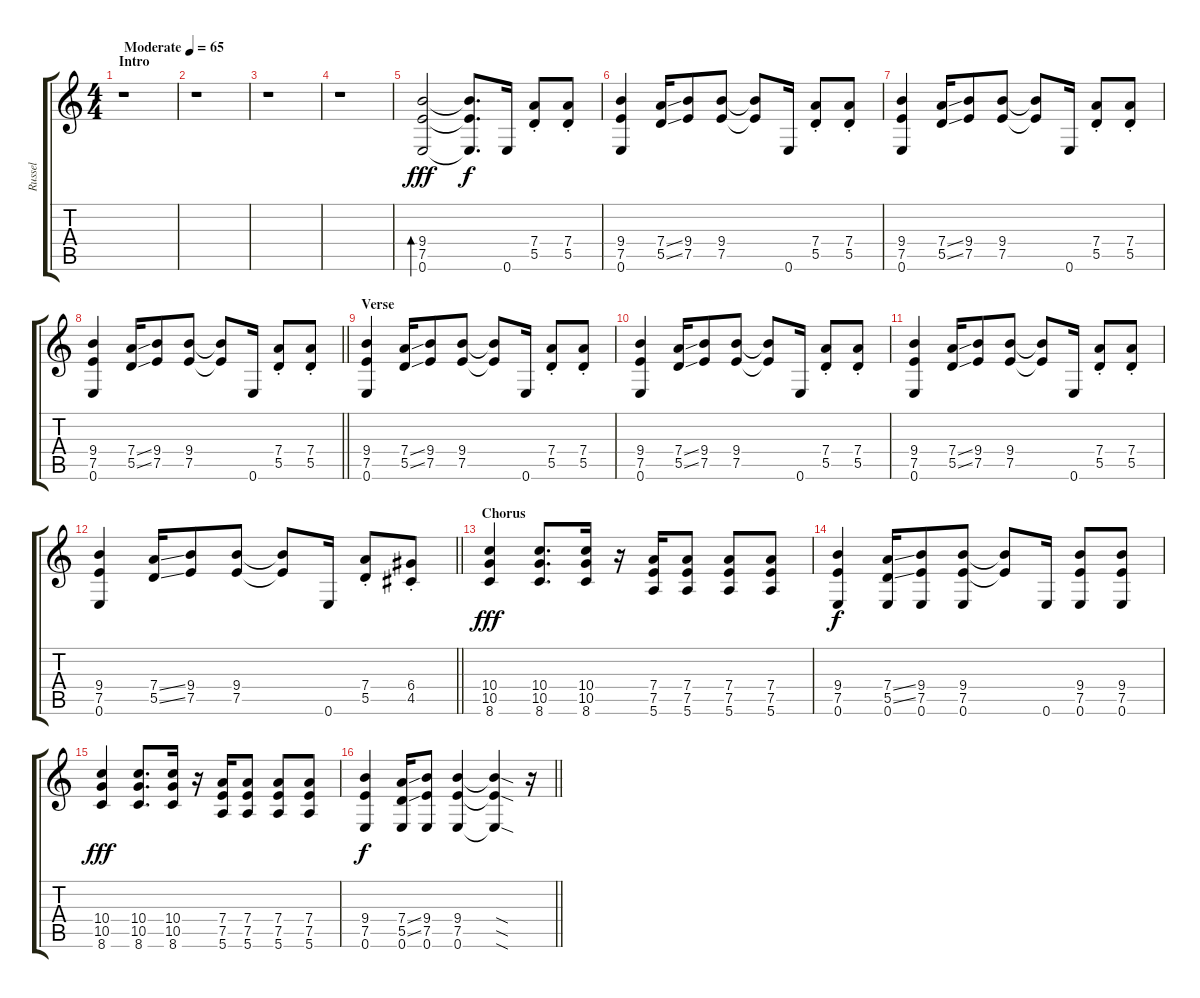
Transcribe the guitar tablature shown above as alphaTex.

\track ("Russel" "Russel") {instrument overdrivenguitar}
\staff {score tabs}
\tuning (E4 B3 G3 D3 A2 E2) {hide}
\ts (4 4)
\section ("" "Intro")
\tempo (65 "Moderate")
\clef g2
\ks c
r.1{dy fff instrument overdrivenguitar} |
r.1 |
r.1 |
r.1 |
(9.4 7.5 0.6).2{bd 480} (9.4{t} 7.5{t} 0.6{t}).8{d dy f} 0.6.16 (7.4{st} 5.5{st}).8 (7.4{st} 5.5{st}).8 |
(9.4 7.5 0.6).4 (7.4{ss} 5.5{ss}).16 (9.4 7.5).8 (9.4 7.5).8 (9.4{t} 7.5{t}).8 0.6.16 (7.4{st} 5.5{st}).8 (7.4{st} 5.5{st}).8 |
(9.4 7.5 0.6).4 (7.4{ss} 5.5{ss}).16 (9.4 7.5).8 (9.4 7.5).8 (9.4{t} 7.5{t}).8 0.6.16 (7.4{st} 5.5{st}).8 (7.4{st} 5.5{st}).8 |
\barLineRight lightlight
(9.4 7.5 0.6).4 (7.4{ss} 5.5{ss}).16 (9.4 7.5).8 (9.4 7.5).8 (9.4{t} 7.5{t}).8 0.6.16 (7.4{st} 5.5{st}).8 (7.4{st} 5.5{st}).8 |
\section ("" "Verse")
(9.4 7.5 0.6).4{volume 10} (7.4{ss} 5.5{ss}).16 (9.4 7.5).8 (9.4 7.5).8 (9.4{t} 7.5{t}).8 0.6.16 (7.4{st} 5.5{st}).8 (7.4{st} 5.5{st}).8 |
(9.4 7.5 0.6).4 (7.4{ss} 5.5{ss}).16 (9.4 7.5).8 (9.4 7.5).8 (9.4{t} 7.5{t}).8 0.6.16 (7.4{st} 5.5{st}).8 (7.4{st} 5.5{st}).8 |
(9.4 7.5 0.6).4 (7.4{ss} 5.5{ss}).16 (9.4 7.5).8 (9.4 7.5).8 (9.4{t} 7.5{t}).8 0.6.16 (7.4{st} 5.5{st}).8 (7.4{st} 5.5{st}).8 |
\barLineRight lightlight
(9.4 7.5 0.6).4 (7.4{ss} 5.5{ss}).16 (9.4 7.5).8 (9.4 7.5).8 (9.4{t} 7.5{t}).8 0.6.16 (7.4{st} 5.5{st}).8 (6.4{st} 4.5{st}).8 |
\section ("" "Chorus")
(10.4 10.5 8.6).4{dy fff volume 13} (10.4 10.5 8.6).8{d} (10.4 10.5 8.6).16 r.16 (7.4 7.5 5.6).16 (7.4 7.5 5.6).8 (7.4 7.5 5.6).8 (7.4 7.5 5.6).8 |
(9.4 7.5 0.6).4{dy f} (7.4{ss} 5.5{ss} 0.6).16 (9.4 7.5 0.6).8 (9.4 7.5 0.6).8 (9.4{t} 7.5{t}).8 0.6.16 (9.4 7.5 0.6).8 (9.4 7.5 0.6).8 |
(10.4 10.5 8.6).4{dy fff} (10.4 10.5 8.6).8{d} (10.4 10.5 8.6).16 r.16 (7.4 7.5 5.6).16 (7.4 7.5 5.6).8 (7.4 7.5 5.6).8 (7.4 7.5 5.6).8 |
\barLineRight lightlight
(9.4 7.5 0.6).4{dy f} (7.4{ss} 5.5{ss} 0.6).16 (9.4 7.5 0.6).8 (9.4 7.5 0.6).4 (9.4{sod t} 7.5{sod t} 0.6{sod t}).4 r.16
